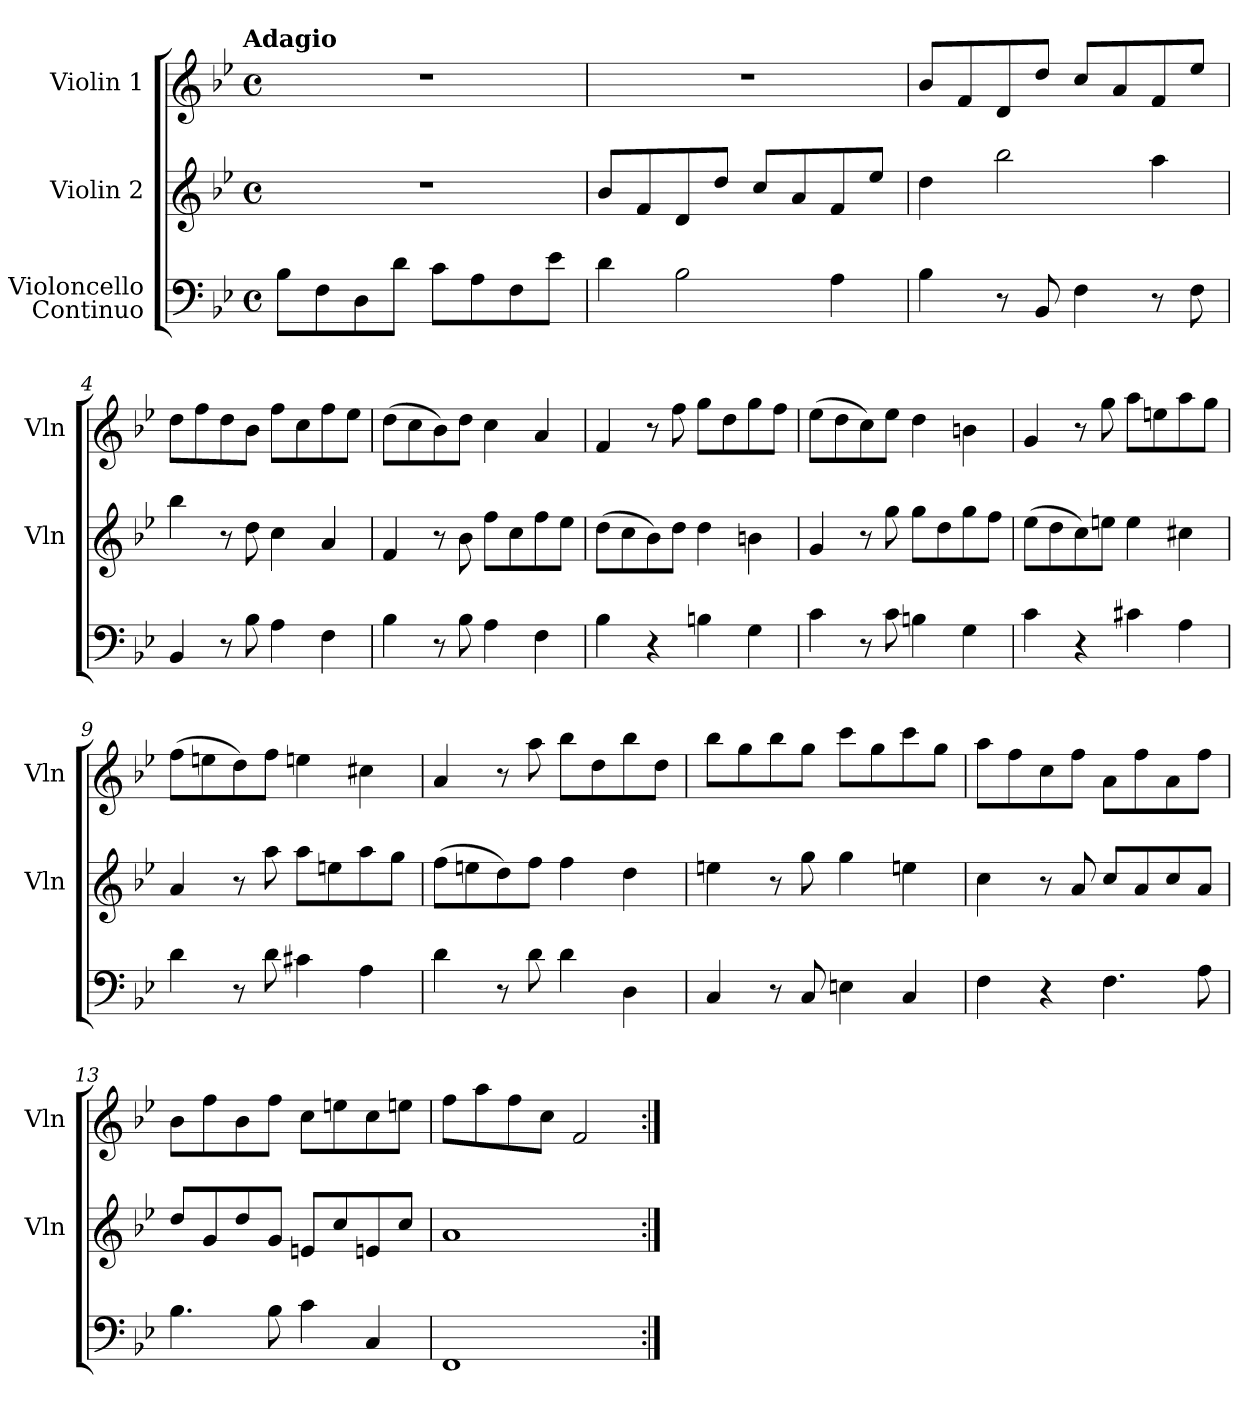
**kern	**kern	**kern
*part3	*part2	*part1
*staff3	*staff2	*staff1
*I"Violoncello\nContinuo	*I"Violin 2	*I"Violin 1
*	*I'Vln	*I'Vln
*clefF4	*clefG2	*clefG2
*k[b-e-]	*k[b-e-]	*k[b-e-]
*B-:	*B-:	*B-:
!!LO:TX:omd:t=Adagio
*M4/4	*M4/4	*M4/4
*met(c)	*met(c)	*met(c)
*MM168	*MM168	*MM168
=1	=1	=1
8B-\L	1r	1r
8F\	.	.
8D\	.	.
8d\J	.	.
8c\L	.	.
8A\	.	.
8F\	.	.
8e-\J	.	.
=2	=2	=2
4d\	8b-/L	1r
.	8f/	.
2B-\	8d/	.
.	8dd/J	.
.	8cc/L	.
.	8a/	.
4A\	8f/	.
.	8ee-/J	.
=3	=3	=3
4B-\	4dd\	8b-/L
.	.	8f/
8r	2bb-\	8d/
8BB-/	.	8dd/J
4F\	.	8cc/L
.	.	8a/
8r	4aa\	8f/
8F\	.	8ee-/J
=4	=4	=4
4BB-/	4bb-\	8dd\L
.	.	8ff\
8r	8r	8dd\
8B-\	8dd\	8b-\J
4A\	4cc\	8ff\L
.	.	8cc\
4F\	4a/	8ff\
.	.	8ee-\J
=5	=5	=5
4B-\	4f/	(8dd\L
.	.	8cc\
8r	8r	8b-\)
8B-\	8b-\	8dd\J
4A\	8ff\L	4cc\
.	8cc\	.
4F\	8ff\	4a/
.	8ee-\J	.
=6	=6	=6
4B-\	(8dd\L	4f/
.	8cc\	.
4r	8b-\)	8r
.	8dd\J	8ff\
4Bn\	4dd\	8gg\L
.	.	8dd\
4G\	4bn\	8gg\
.	.	8ff\J
=7	=7	=7
4c\	4g/	(8ee-\L
.	.	8dd\
8r	8r	8cc\)
8c\	8gg\	8ee-\J
4Bn\	8gg\L	4dd\
.	8dd\	.
4G\	8gg\	4bn\
.	8ff\J	.
=8	=8	=8
4c\	(8ee-\L	4g/
.	8dd\	.
4r	8cc\)	8r
.	8een\J	8gg\
4c#X\	4ee\	8aa\L
.	.	8een\
4A\	4cc#X\	8aa\
.	.	8gg\J
=9	=9	=9
4d\	4a/	(8ff\L
.	.	8een\
8r	8r	8dd\)
8d\	8aa\	8ff\J
4c#X\	8aa\L	4een\
.	8een\	.
4A\	8aa\	4cc#X\
.	8gg\J	.
=10	=10	=10
4d\	(8ff\L	4a/
.	8een\	.
8r	8dd\)	8r
8d\	8ff\J	8aa\
4d\	4ff\	8bb-\L
.	.	8dd\
4D\	4dd\	8bb-\
.	.	8dd\J
=11	=11	=11
4C/	4een\	8bb-\L
.	.	8gg\
8r	8r	8bb-\
8C/	8gg\	8gg\J
4En\	4gg\	8ccc\L
.	.	8gg\
4C/	4een\	8ccc\
.	.	8gg\J
=12	=12	=12
4F\	4cc\	8aa\L
.	.	8ff\
4r	8r	8cc\
.	8a/	8ff\J
4.F\	8cc/L	8a\L
.	8a/	8ff\
.	8cc/	8a\
8A\	8a/J	8ff\J
=13	=13	=13
4.B-\	8dd/L	8b-\L
.	8g/	8ff\
.	8dd/	8b-\
8B-\	8g/J	8ff\J
4c\	8en/L	8cc\L
.	8cc/	8een\
4C/	8en/	8cc\
.	8cc/J	8een\J
=14	=14	=14
1FF	1a	8ff\L
.	.	8aa\
.	.	8ff\
.	.	8cc\J
.	.	2f/
=:|!	=:|!	=:|!
*-	*-	*-
